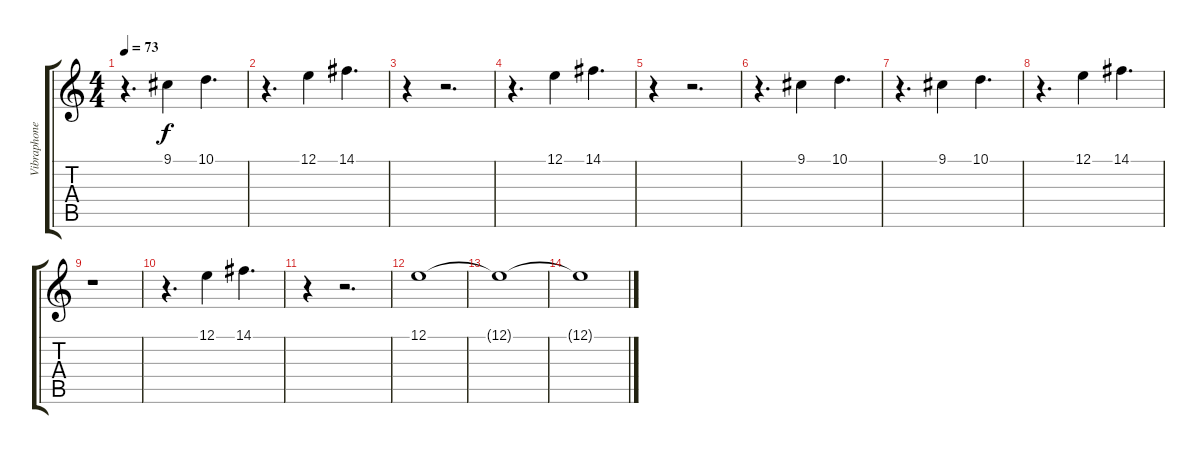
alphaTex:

\track ("Vibraphone" "Vibraphone") {instrument vibraphone}
\staff {score tabs}
\tuning (E4 B3 G3 D3 A2 E2) {hide}
\ts (4 4)
\tempo 73
\clef g2
\ks c
r.4{d dy f} 9.1.4 10.1.4{d} |
r.4{d} 12.1.4 14.1.4{d} |
r.4 r.2{d} |
r.4{d} 12.1.4 14.1.4{d} |
r.4 r.2{d} |
r.4{d} 9.1.4 10.1.4{d} |
r.4{d} 9.1.4 10.1.4{d} |
r.4{d} 12.1.4 14.1.4{d} |
r.1 |
r.4{d} 12.1.4 14.1.4{d} |
r.4 r.2{d} |
12.1.1 |
12.1{t}.1 |
12.1{t}.1
